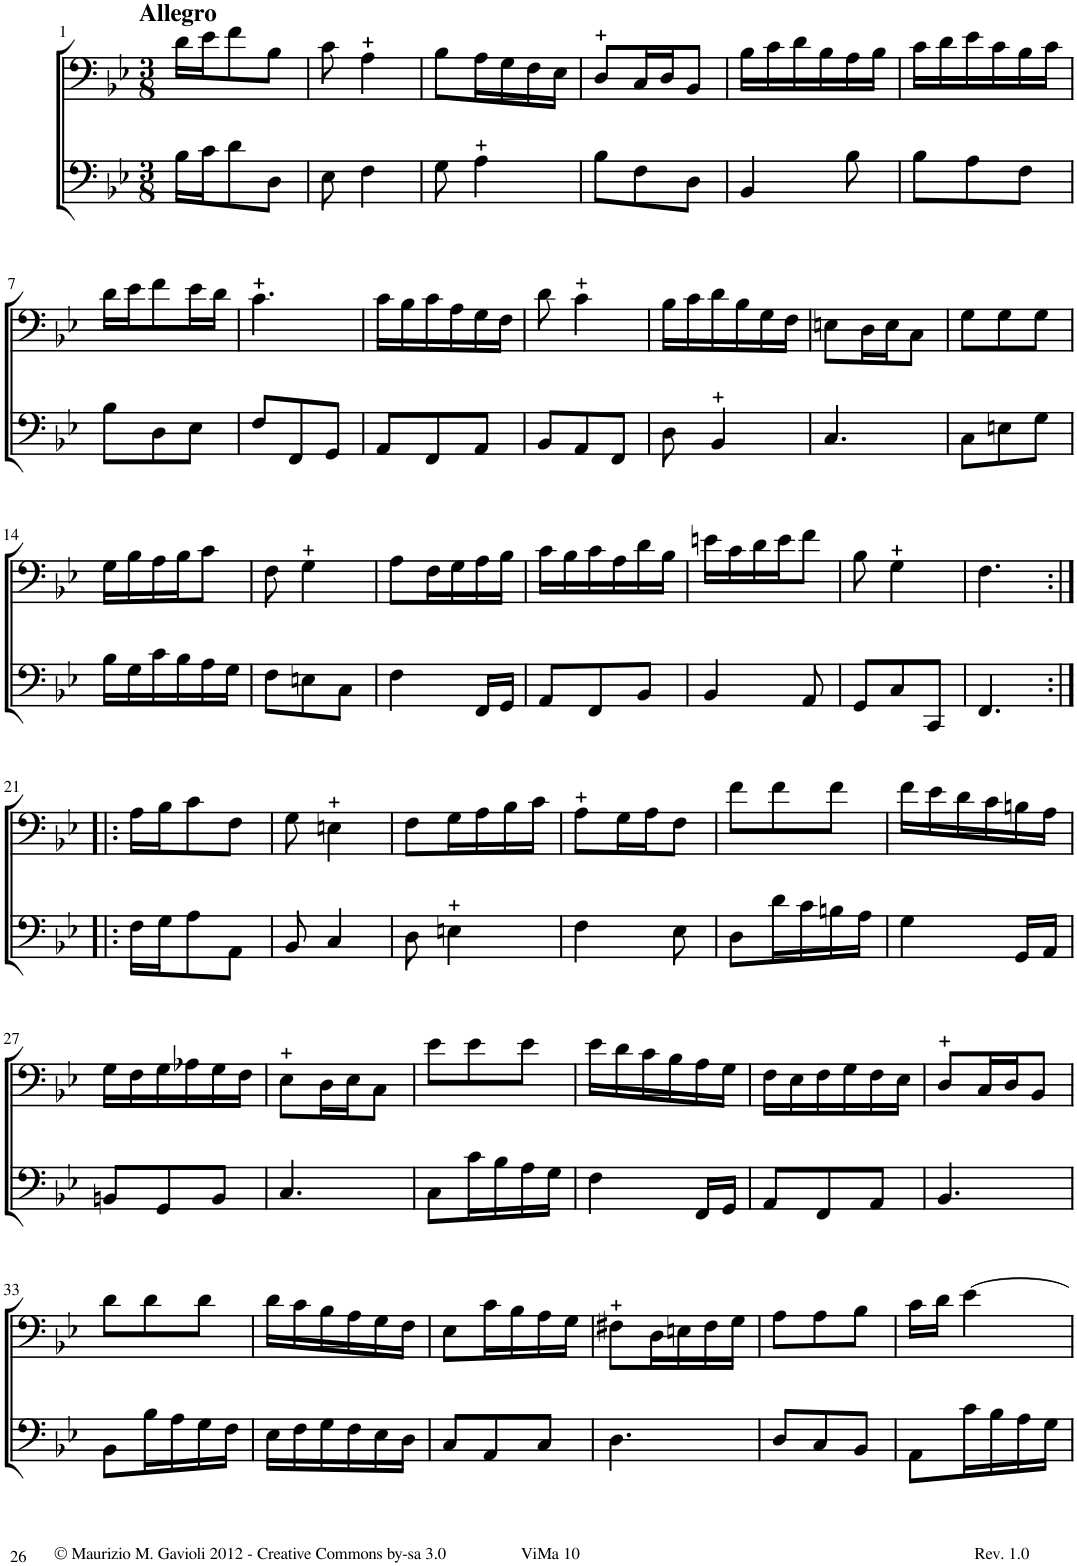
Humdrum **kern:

**kern	**kern
*part2	*part1
*staff2	*staff1
*I"Viola da gamba	*I"Viola da gamba
!!LO:PB:g=z
*clefF4	*clefF4
*k[b-e-]	*k[b-e-]
*M3/8	*M3/8
=1	=1
!	!LO:TX:a:B:t=Allegro
16B-\LL	16d\LL
16c\J	16e-\J
8d\	8f\
8D\J	8B-\J
=2	=2
8E-\	8c\
4F\	4A\
=3	=3
8G\	8B-\L
4A\	16A\L
.	16G\
.	16F\
.	16E-\JJ
=4	=4
8B-\L	8D/L
8F\	16C/L
.	16D/J
8D\J	8BB-/J
=5	=5
4BB-/	16B-\LL
.	16c\
.	16d\
.	16B-\
8B-\	16A\
.	16B-\JJ
=6	=6
8B-\L	16c\LL
.	16d\
8A\	16e-\
.	16c\
8F\J	16B-\
.	16c\JJ
!!LO:LB:g=z
=7	=7
8B-\L	16d\LL
.	16e-\J
8D\	8f\
8E-\J	16e-\L
.	16d\JJ
=8	=8
8F/L	4.c\
8FF/	.
8GG/J	.
=9	=9
8AA/L	16c\LL
.	16B-\
8FF/	16c\
.	16A\
8AA/J	16G\
.	16F\JJ
=10	=10
8BB-/L	8d\
8AA/	4c\
8FF/J	.
=11	=11
8D\	16B-\LL
.	16c\
4BB-/	16d\
.	16B-\
.	16G\
.	16F\JJ
=12	=12
4.C/	8En\L
.	16D\L
.	16E\J
.	8C\J
=13	=13
8C\L	8G\L
8En\	8G\
8G\J	8G\J
!!LO:LB:g=z
=14	=14
16B-\LL	16G\LL
16G\	16B-\
16c\	16A\
16B-\	16B-\J
16A\	8c\J
16G\JJ	.
=15	=15
8F\L	8F\
8En\	4G\
8C\J	.
=16	=16
4F\	8A\L
.	16F\L
.	16G\
16FF/LL	16A\
16GG/JJ	16B-\JJ
=17	=17
8AA/L	16c\LL
.	16B-\
8FF/	16c\
.	16A\
8BB-/J	16d\
.	16B-\JJ
=18	=18
4BB-/	16en\LL
.	16c\
.	16d\
.	16e\J
8AA/	8f\J
=19	=19
8GG/L	8B-\
8C/	4G\
8CC/J	.
=20	=20
4.FF/	4.F\
!!LO:LB:g=z
=21:|!|:	=21:|!|:
16F\LL	16A\LL
16G\J	16B-\J
8A\	8c\
8AA\J	8F\J
=22	=22
8BB-/	8G\
4C/	4En\
=23	=23
8D\	8F\L
4En\	16G\L
.	16A\
.	16B-\
.	16c\JJ
=24	=24
4F\	8A\L
.	16G\L
.	16A\J
8E-\	8F\J
=25	=25
8D\L	8f\L
16d\L	8f\
16c\	.
16Bn\	8f\J
16A\JJ	.
=26	=26
4G\	16f\LL
.	16e-\
.	16d\
.	16c\
16GG/LL	16Bn\
16AA/JJ	16A\JJ
!!LO:LB:g=z
=27	=27
8BBn/L	16G\LL
.	16F\
8GG/	16G\
.	16A-X\
8BB/J	16G\
.	16F\JJ
=28	=28
4.C/	8E-\L
.	16D\L
.	16E-\J
.	8C\J
=29	=29
8C\L	8e-\L
16c\L	8e-\
16B-\	.
16A\	8e-\J
16G\JJ	.
=30	=30
4F\	16e-\LL
.	16d\
.	16c\
.	16B-\
16FF/LL	16A\
16GG/JJ	16G\JJ
=31	=31
8AA/L	16F\LL
.	16E-\
8FF/	16F\
.	16G\
8AA/J	16F\
.	16E-\JJ
=32	=32
4.BB-/	8D/L
.	16C/L
.	16D/J
.	8BB-/J
!!LO:LB:g=z
=33	=33
8BB-\L	8d\L
16B-\L	8d\
16A\	.
16G\	8d\J
16F\JJ	.
=34	=34
16E-\LL	16d\LL
16F\	16c\
16G\	16B-\
16F\	16A\
16E-\	16G\
16D\JJ	16F\JJ
=35	=35
8C/L	8E-\L
8AA/	16c\L
.	16B-\
8C/J	16A\
.	16G\JJ
=36	=36
4.D\	8F#X\L
.	16D\L
.	16En\
.	16F#\
.	16G\JJ
=37	=37
8D/L	8A\L
8C/	8A\
8BB-/J	8B-\J
=38	=38
8AA\L	16c\LL
.	16d\JJ
16c\L	[4e-\
16B-\	.
16A\	.
16G\JJ	.
=	=
*-	*-
